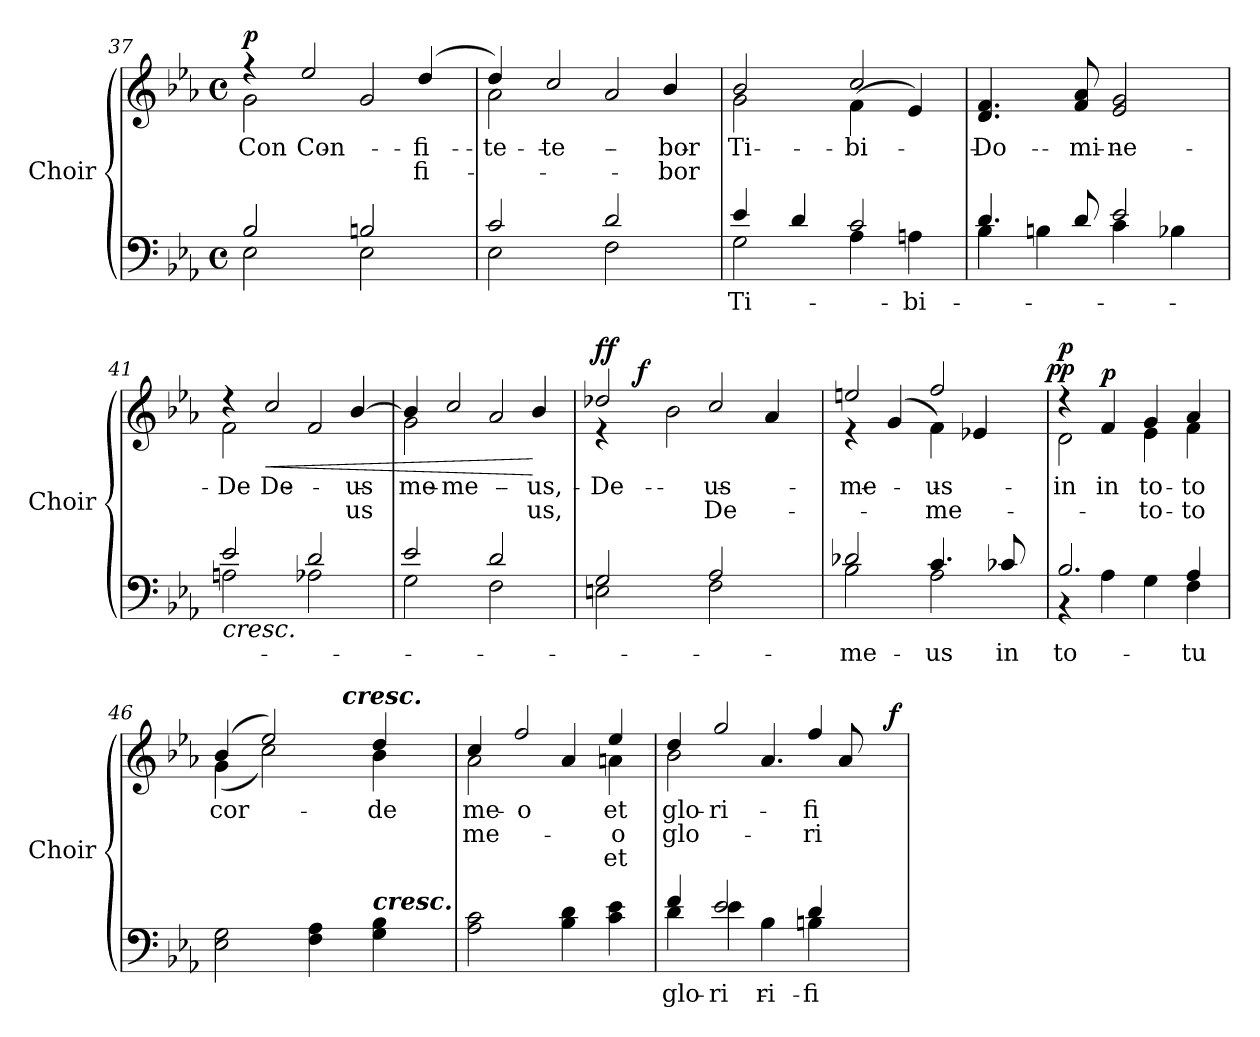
**kern	**text	**kern	**text	**text	**text	**dynam
*part1	*part1	*part1	*part1	*part1	*part1	*part1
*staff2	*staff2	*staff1	*staff1	*staff1	*staff1	*staff1/2
*I"Choir	*	*	*	*	*	*
*I'Choir	*	*	*	*	*	*
*clefF4	*	*clefG2	*	*	*	*
*k[b-e-a-]	*	*k[b-e-a-]	*	*	*	*
*E-:	*	*E-:	*	*	*	*
*M4/4	*	*M4/4	*	*	*	*
*met(c)	*	*met(c)	*	*	*	*
=37	=37	=37	=37	=37	=37	=37
*^	*	*	*	*	*	*
!	!	!	!	!LO:LY:b:color=#000000	!	!	!
*	*	*	*^	*	*	*	*
2B-i/	2E-i\	.	4r	2gi\	Con-	.	.	p
!	!	!	!	!	!LO:LY:a:color=#000000	!	!	!
.	.	.	2ee-i/	.	Con-	.	.	.
2Bni/	2E-i\	.	.	2gi/	.	.	.	.
!	!	!	!	!	!LO:LY:a:color=#000000	!LO:LY:b:color=#000000	!	!
.	.	.	(4ddi/	.	-fi-	-fi-	.	.
=38	=38	=38	=38	=38	=38	=38	=38	=38
!	!	!	!	!	!LO:LY:b:color=#000000	!	!	!
2ci/	2E-i\	.	4ddi/)	2a-i\	-te-	.	.	.
!	!	!	!	!	!LO:LY:a:color=#000000	!	!	!
.	.	.	2cci/	.	-te-	.	.	.
2di/	2Fi\	.	.	2a-i/	.	.	.	.
!	!	!	!	!	!LO:LY:a:color=#000000	!LO:LY:b:color=#000000	!	!
.	.	.	4b-i/	.	-bor	-bor	.	.
=39	=39	=39	=39	=39	=39	=39	=39	=39
!	!	!LO:LY:b:color=#000000	!	!	!	!	!	!
!	!	!	!	!	!LO:LY:b:color=#000000	!	!	!
4e-i/	2Gi\	Ti-	2b-i/	2gi\	Ti-	.	.	.
4di/	.	.	.	.	.	.	.	.
!	!	!	!	!	!LO:LY:b:color=#000000	!	!	!
2ci/	4A-i\	.	2cci/	(4fi\	-bi	.	.	.
!	!	!LO:LY:b:color=#000000	!	!	!	!	!	!
.	4Ani\	-bi	.	4e-i/)	.	.	.	.
*	*	*	*v	*v	*	*	*	*
=40	=40	=40	=40	=40	=40	=40	=40
*	*	*	*^	*	*	*	*
!	!	!	!	!	!LO:LY:b:color=#000000	!	!	!
*	*	*	*v	*v	*	*	*	*
4.di/	4B-i\	.	4.di/ 4.fi	Do-	.	.	.
.	4Bni\	.	.	.	.	.	.
!	!	!	!	!LO:LY:b:color=#000000	!	!	!
8di/	.	.	8fi/ 8a-i	-mi-	.	.	.
!	!	!	!	!LO:LY:b:color=#000000	!	!	!
2e-i/	4ci\	.	2e-i/ 2gi	-ne	.	.	.
.	4B-Xi\	.	.	.	.	.	.
!!LO:LB:g=z
=41	=41	=41	=41	=41	=41	=41	=41
!	!	!	!	!	!	!	!LO:HP:b=2
!	!	!	!	!LO:LY:b:color=#000000	!	!	!
*	*	*	*^	*	*	*	*
2e-i/	2Ani\	.	4r	2fi\	De-	.	.	<
!	!	!	!	!	!LO:LY:a:color=#000000	!	!	!LO:HP:b
.	.	.	2cci/	.	De-	.	.	<
2di/	2A-Xi\	.	.	2fi/	.	.	.	.
!	!	!	!	!	!LO:LY:a:color=#000000	!LO:LY:b:color=#000000	!	!
.	.	.	[4b-i/	.	-us	-us	.	.
=42	=42	=42	=42	=42	=42	=42	=42	=42
!	!	!	!	!	!LO:LY:b:color=#000000	!	!	!
2e-i/	2Gi\	.	4b-i/]	2gi\	me-	.	.	.
!	!	!	!	!	!LO:LY:a:color=#000000	!	!	!
.	.	.	2cci/	.	me-	.	.	.
2di/	2Fi\	.	.	2a-i/	.	.	.	.
!	!	!	!	!	!LO:LY:a:color=#000000	!LO:LY:b:color=#000000	!	!
.	.	.	4b-i/	.	-us,	-us,	.	[
*v	*v	*	*	*	*	*	*	*
*	*	*v	*v	*	*	*	*
.	.	.	.	.	.	[
=43	=43	=43	=43	=43	=43	=43
*^	*	*	*	*	*	*
!	!	!	!	!LO:LY:a:color=#000000	!	!	!
*	*	*	*^	*	*	*	*
*	*	*	*	*^	*	*	*	*
2Gi/	2Eni\	.	2dd-Xi/	4r	16ryy	De-	.	.	f f
.	.	.	.	.	32ryy	.	.	.	.
.	.	.	.	.	64...ryy	.	.	.	.
.	.	.	.	.	2ryy	.	.	.	f
.	.	.	.	2b-i\	.	.	.	.	.
!	!	!	!	!	!	!LO:LY:a:color=#000000	!LO:LY:b:color=#000000	!	!
2A-i/	2Fi\	.	2cci/	.	.	-us	De-	.	.
.	.	.	.	.	4ryy	.	.	.	.
.	.	.	.	4a-i/	.	.	.	.	.
.	.	.	.	.	8ryy	.	.	.	.
.	.	.	.	.	512ryy	.	.	.	.
*v	*v	*	*	*	*	*	*	*	*
=44	=44	=44	=44	=44	=44	=44	=44	=44
*^	*	*	*	*	*	*	*	*
!	!	!LO:LY:a:color=#000000	!	!	!	!	!	!	!
!	!	!	!	!	!	!LO:LY:a:color=#000000	!	!	!
*	*^	*	*	*	*	*	*	*	*
2d-Xi/	2B-i\	2ryy	me-	2eeni/	4r	2ryy	me-	.	.	.
.	.	.	.	.	(4gi/	.	.	.	.	.
!	!	!	!LO:LY:a:color=#000000	!	!	!	!	!	!	!
!	!	!	!	!	!	!	!LO:LY:a:color=#000000	!LO:LY:b:color=#000000	!	!
4.ci/	2A-i\	4ryy	-us	2ffi/	4fi\)	4ryy	-us	me-	.	.
.	.	8ryy	.	.	4e-Xi/	8ryy	.	.	.	.
!	!	!	!LO:LY:a:color=#000000	!	!	!	!	!	!	!
8c-Xi/	.	16ryy	in	.	.	16ryy	.	.	.	.
.	.	32ryy	.	.	.	32ryy	.	.	.	.
.	.	64ryy	.	.	.	64ryy	.	.	.	.
.	.	128...ryy	.	.	.	128...ryy	.	.	.	.
.	.	1024ryy	.	.	.	1024ryy	.	.	.	p p
*v	*v	*v	*	*	*	*	*	*	*	*
*	*	*v	*v	*v	*	*	*	*
=45	=45	=45	=45	=45	=45	=45
*^	*	*^	*	*	*	*
*	*^	*	*	*^	*	*	*	*
!	!	!	!LO:LY:a:color=#000000	!	!	!	!	!	!	!
*	*v	*v	*	*	*	*	*	*	*	*
*	*	*	*v	*v	*v	*	*	*	*
*	*^	*	*^	*	*	*	*
*	*	*	*	*	*^	*	*	*	*
!	!	!	!	!	!	!	!LO:LY:b:color=#000000	!	!	!
*	*v	*v	*	*	*	*	*	*	*	*
*	*	*	*	*v	*v	*	*	*	*
2.B-i/	4r	to-	4r	2di\	in	.	.	p
!	!	!	!	!	!LO:LY:a:color=#000000	!	!	!
.	4A-i\	.	4fi/	.	in	.	.	p
!	!	!	!	!	!LO:LY:a:color=#000000	!LO:LY:b:color=#000000	!	!
.	4Gi\	.	4gi/	4e-i\	to-	to-	.	.
!	!	!LO:LY:a:color=#000000	!	!	!	!	!	!
!	!	!	!	!	!LO:LY:a:color=#000000	!LO:LY:b:color=#000000	!	!
4A-i/	4Fi\	-tu	4a-i/	4fi\	-to	-to	.	.
*v	*v	*	*	*	*	*	*	*
*	*	*v	*v	*	*	*	*
!!LO:LB:g=z
=46	=46	=46	=46	=46	=46	=46
*^	*	*^	*	*	*	*
!	!	!	!	!	!LO:LY:b:color=#000000	!	!	!
*v	*v	*	*	*^	*	*	*	*
2E-i\ 2Gi	.	(4b-i/	(4gi\	2ryy	cor-	.	.	.
.	.	2ee-i/)	2cci\)	.	.	.	.	.
4Fi\ 4A-i	.	.	.	8ryy	.	.	.	.
.	.	.	.	512.ryy	.	.	.	.
!	!	!	!	!LO:TX:a:Bi:t=cresc.	!	!	!	!
.	.	.	.	4ryy	.	.	.	.
!LO:TX:a:Bi:t=cresc.	!	!	!	!	!	!	!	!
!	!	!	!	!	!LO:LY:b:color=#000000	!	!	!
4Gi\ 4B-i	.	4ddi/	4b-i\	.	-de	.	.	.
.	.	.	.	16ryy	.	.	.	.
.	.	.	.	32ryy	.	.	.	.
.	.	.	.	64ryy	.	.	.	.
.	.	.	.	128ryy	.	.	.	.
.	.	.	.	256ryy	.	.	.	.
.	.	.	.	1024ryy	.	.	.	.
*	*	*v	*v	*v	*	*	*	*
=47	=47	=47	=47	=47	=47	=47
*	*	*^	*	*	*	*
*	*	*	*^	*	*	*	*
!	!	!	!	!	!LO:LY:a:color=#000000	!LO:LY:b:color=#000000	!	!
*	*	*	*v	*v	*	*	*	*
2A-i\ 2ci	.	4cci/	2a-i\	me-	me-	.	.
!	!	!	!	!LO:LY:a:color=#000000	!	!	!
.	.	2ffi/	.	-o	.	.	.
4B-i\ 4di	.	.	4a-i/	.	.	.	.
!	!	!	!	!LO:LY:a:color=#000000	!LO:LY:b:color=#000000	!LO:LY:b:color=#000000	!
4ci\ 4e-i	.	4ee-i/	4ani\	et	-o	et	.
=48	=48	=48	=48	=48	=48	=48	=48
!	!LO:LY:a:color=#000000	!	!	!	!	!	!
*^	*	*	*	*	*	*	*
!	!	!LO:LY:b:color=#000000	!	!	!	!	!	!
!	!	!	!	!	!LO:LY:a:color=#000000	!LO:LY:b:color=#000000	!	!
*	*^	*	*	*	*	*	*	*
4fi/	4di\	2ryy	glo-	4ddi/	2b-i\	glo-	glo-	.	.
!	!	!	!LO:LY:a:color=#000000	!	!	!	!	!	!
!	!	!	!	!	!	!LO:LY:a:color=#000000	!	!	!
2e-i/	4e-i\	.	-ri-	2ggi/	.	-ri-	.	.	.
!	!	!	!LO:LY:b:color=#000000	!	!	!	!	!	!
.	4B-i\	4ryy	-ri-	.	4.a-i/	.	.	.	.
!	!	!	!LO:LY:a:color=#000000	!	!	!	!	!	!
!	!	!	!LO:LY:b:color=#000000	!	!	!	!	!	!
!	!	!	!	!	!	!LO:LY:a:color=#000000	!LO:LY:b:color=#000000	!	!
4di/	4Bni\	8ryy	-fi-	4ffi/	.	-fi-	-ri-	.	.
.	.	16ryy	.	.	8a-i/	.	.	.	.
.	.	32ryy	.	.	.	.	.	.	.
.	.	64ryy	.	.	.	.	.	.	.
.	.	128...ryy	.	.	.	.	.	.	.
.	.	1024ryy	.	.	.	.	.	.	f
*v	*v	*v	*	*	*	*	*	*	*
*	*	*v	*v	*	*	*	*
=	=	=	=	=	=	=
*-	*-	*-	*-	*-	*-	*-
